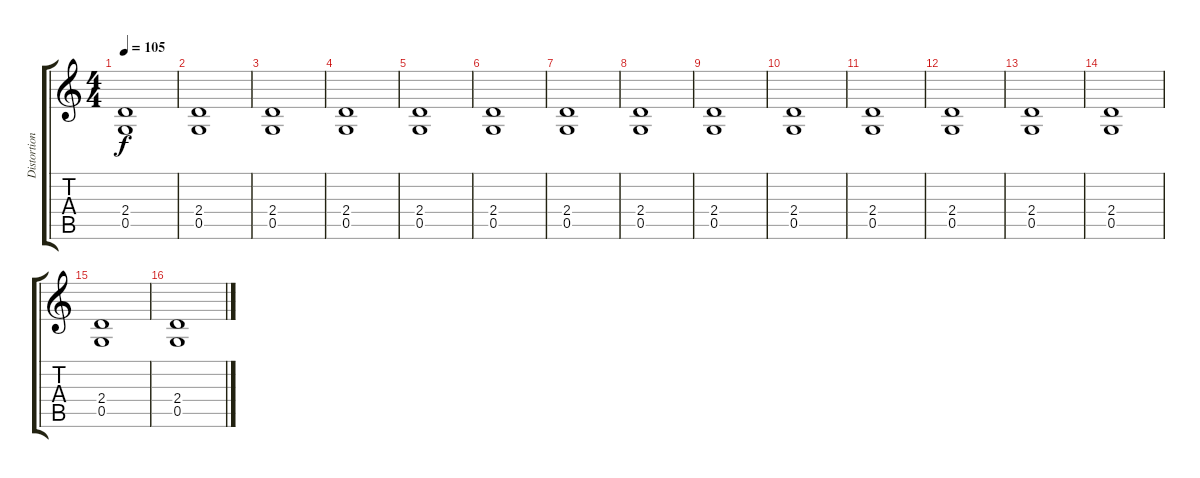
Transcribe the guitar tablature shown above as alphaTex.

\track ("Distortion" "Distortion") {instrument distortionguitar}
\staff {score tabs}
\tuning (D4 A3 F3 C3 G2 D2) {hide}
\ts (4 4)
\tempo 105
\clef g2
\ks c
(2.4 0.5).1{dy f} |
(2.4 0.5).1 |
(2.4 0.5).1 |
(2.4 0.5).1 |
(2.4 0.5).1 |
(2.4 0.5).1 |
(2.4 0.5).1{volume 16} |
(2.4 0.5).1 |
(2.4 0.5).1 |
(2.4 0.5).1 |
(2.4 0.5).1 |
(2.4 0.5).1 |
(2.4 0.5).1 |
(2.4 0.5).1 |
(2.4 0.5).1 |
(2.4 0.5).1
